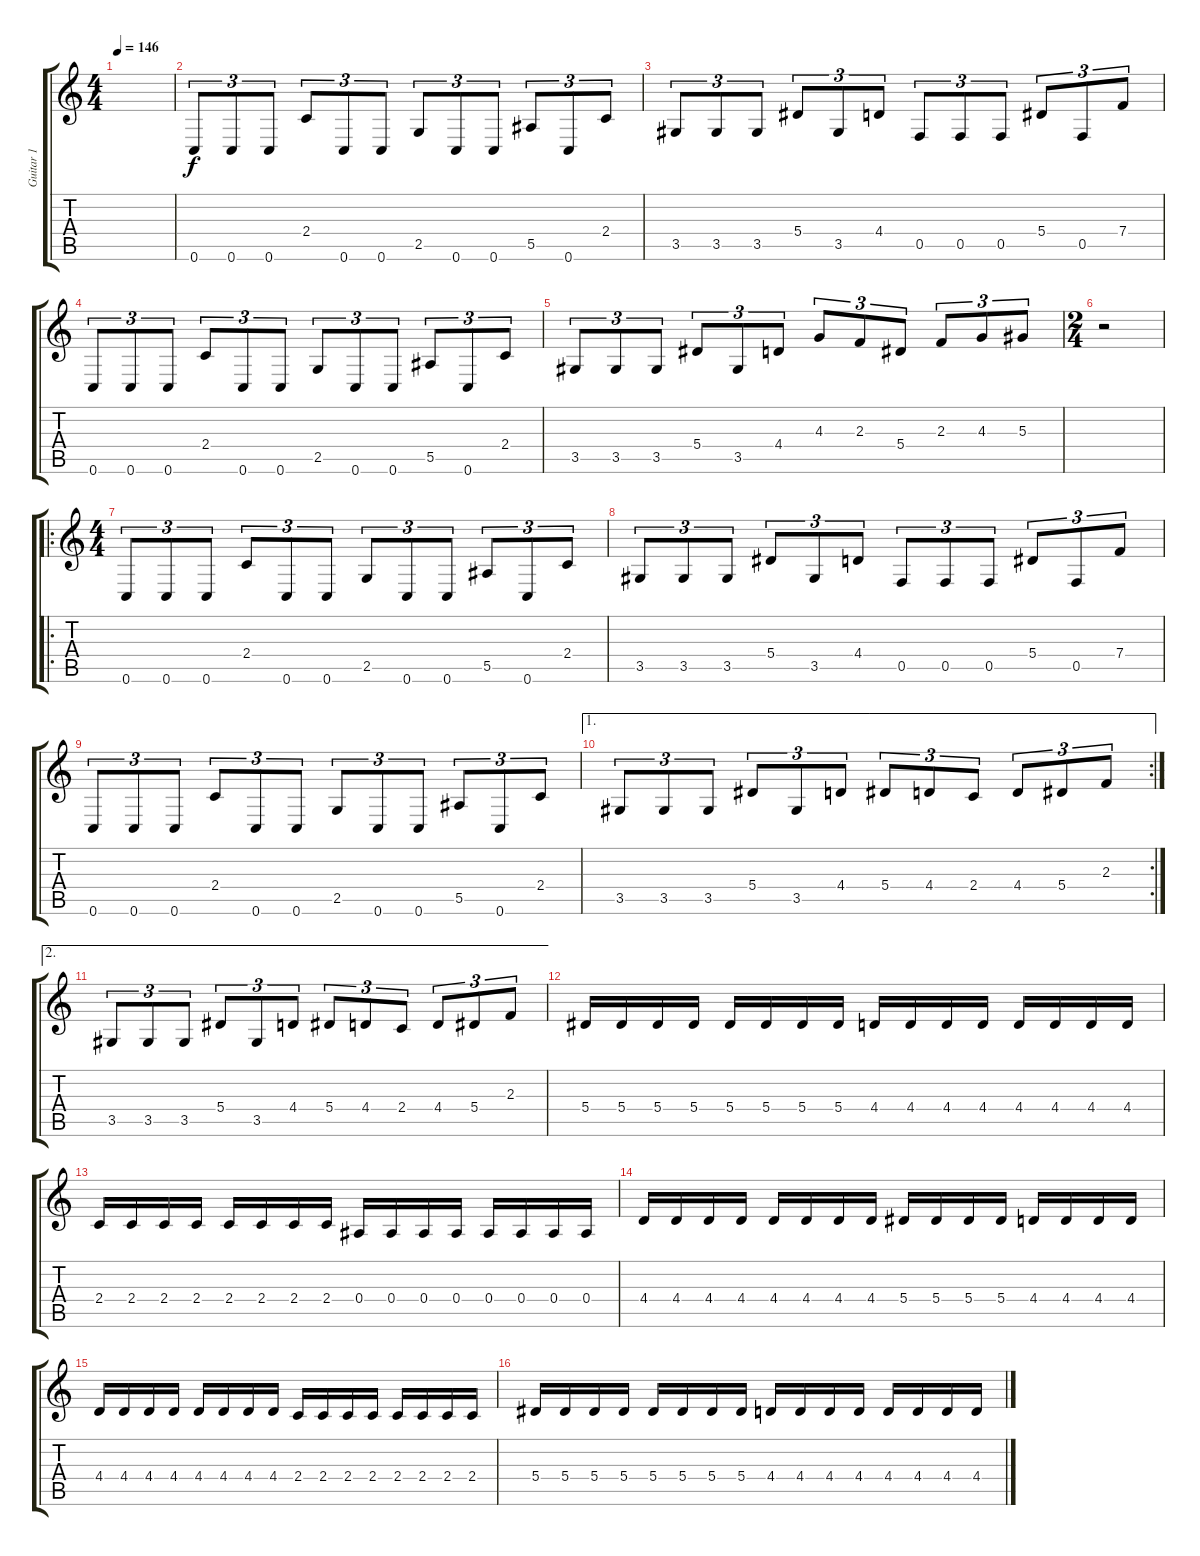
\track ("Guitar 1" "Guitar 1") {instrument distortionguitar}
\staff {score tabs}
\tuning (C4 G3 Eb3 Bb2 F2 C2) {hide}
\ts (4 4)
\tempo 146
\clef g2
\ks c
|
0.6.8{tu (3 2)} 0.6.8{tu (3 2)} 0.6.8{tu (3 2)} 2.4.8{tu (3 2)} 0.6.8{tu (3 2)} 0.6.8{tu (3 2)} 2.5.8{tu (3 2)} 0.6.8{tu (3 2)} 0.6.8{tu (3 2)} 5.5.8{tu (3 2)} 0.6.8{tu (3 2)} 2.4.8{tu (3 2)} |
3.5.8{tu (3 2)} 3.5.8{tu (3 2)} 3.5.8{tu (3 2)} 5.4.8{tu (3 2)} 3.5.8{tu (3 2)} 4.4.8{tu (3 2)} 0.5.8{tu (3 2)} 0.5.8{tu (3 2)} 0.5.8{tu (3 2)} 5.4.8{tu (3 2)} 0.5.8{tu (3 2)} 7.4.8{tu (3 2)} |
0.6.8{tu (3 2)} 0.6.8{tu (3 2)} 0.6.8{tu (3 2)} 2.4.8{tu (3 2)} 0.6.8{tu (3 2)} 0.6.8{tu (3 2)} 2.5.8{tu (3 2)} 0.6.8{tu (3 2)} 0.6.8{tu (3 2)} 5.5.8{tu (3 2)} 0.6.8{tu (3 2)} 2.4.8{tu (3 2)} |
3.5.8{tu (3 2)} 3.5.8{tu (3 2)} 3.5.8{tu (3 2)} 5.4.8{tu (3 2)} 3.5.8{tu (3 2)} 4.4.8{tu (3 2)} 4.3.8{tu (3 2)} 2.3.8{tu (3 2)} 5.4.8{tu (3 2)} 2.3.8{tu (3 2)} 4.3.8{tu (3 2)} 5.3.8{tu (3 2)} |
\ts (2 4)
r.2 |
\ro
\ts (4 4)
0.6.8{tu (3 2)} 0.6.8{tu (3 2)} 0.6.8{tu (3 2)} 2.4.8{tu (3 2)} 0.6.8{tu (3 2)} 0.6.8{tu (3 2)} 2.5.8{tu (3 2)} 0.6.8{tu (3 2)} 0.6.8{tu (3 2)} 5.5.8{tu (3 2)} 0.6.8{tu (3 2)} 2.4.8{tu (3 2)} |
3.5.8{tu (3 2)} 3.5.8{tu (3 2)} 3.5.8{tu (3 2)} 5.4.8{tu (3 2)} 3.5.8{tu (3 2)} 4.4.8{tu (3 2)} 0.5.8{tu (3 2)} 0.5.8{tu (3 2)} 0.5.8{tu (3 2)} 5.4.8{tu (3 2)} 0.5.8{tu (3 2)} 7.4.8{tu (3 2)} |
0.6.8{tu (3 2)} 0.6.8{tu (3 2)} 0.6.8{tu (3 2)} 2.4.8{tu (3 2)} 0.6.8{tu (3 2)} 0.6.8{tu (3 2)} 2.5.8{tu (3 2)} 0.6.8{tu (3 2)} 0.6.8{tu (3 2)} 5.5.8{tu (3 2)} 0.6.8{tu (3 2)} 2.4.8{tu (3 2)} |
\ae 1
\rc 2
3.5.8{tu (3 2)} 3.5.8{tu (3 2)} 3.5.8{tu (3 2)} 5.4.8{tu (3 2)} 3.5.8{tu (3 2)} 4.4.8{tu (3 2)} 5.4.8{tu (3 2)} 4.4.8{tu (3 2)} 2.4.8{tu (3 2)} 4.4.8{tu (3 2)} 5.4.8{tu (3 2)} 2.3.8{tu (3 2)} |
\ae 2
3.5.8{tu (3 2)} 3.5.8{tu (3 2)} 3.5.8{tu (3 2)} 5.4.8{tu (3 2)} 3.5.8{tu (3 2)} 4.4.8{tu (3 2)} 5.4.8{tu (3 2)} 4.4.8{tu (3 2)} 2.4.8{tu (3 2)} 4.4.8{tu (3 2)} 5.4.8{tu (3 2)} 2.3.8{tu (3 2)} |
5.4.16 5.4.16 5.4.16 5.4.16 5.4.16 5.4.16 5.4.16 5.4.16 4.4.16 4.4.16 4.4.16 4.4.16 4.4.16 4.4.16 4.4.16 4.4.16 |
2.4.16 2.4.16 2.4.16 2.4.16 2.4.16 2.4.16 2.4.16 2.4.16 0.4.16 0.4.16 0.4.16 0.4.16 0.4.16 0.4.16 0.4.16 0.4.16 |
4.4.16 4.4.16 4.4.16 4.4.16 4.4.16 4.4.16 4.4.16 4.4.16 5.4.16 5.4.16 5.4.16 5.4.16 4.4.16 4.4.16 4.4.16 4.4.16 |
4.4.16 4.4.16 4.4.16 4.4.16 4.4.16 4.4.16 4.4.16 4.4.16 2.4.16 2.4.16 2.4.16 2.4.16 2.4.16 2.4.16 2.4.16 2.4.16 |
5.4.16 5.4.16 5.4.16 5.4.16 5.4.16 5.4.16 5.4.16 5.4.16 4.4.16 4.4.16 4.4.16 4.4.16 4.4.16 4.4.16 4.4.16 4.4.16
